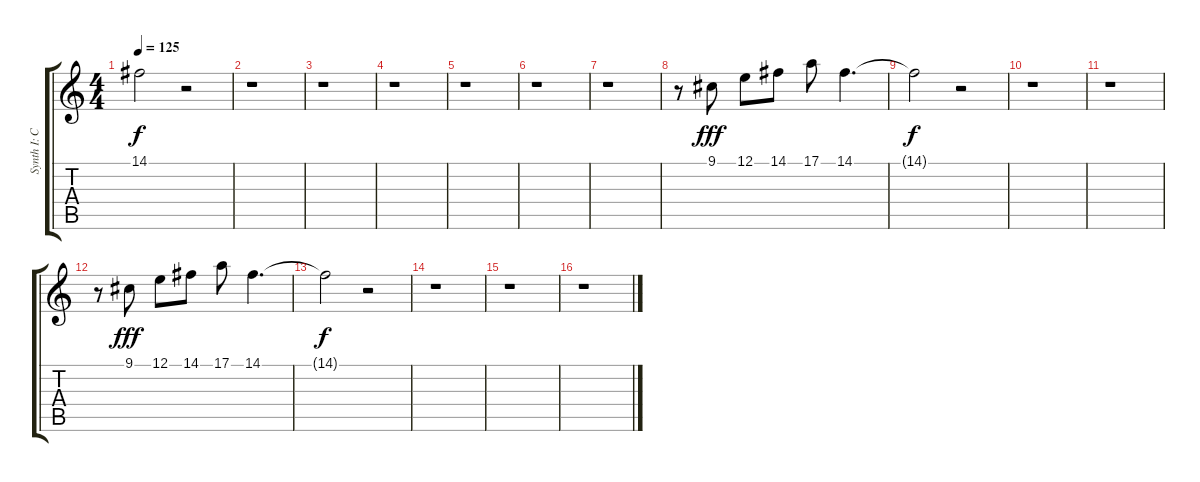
\track ("Synth I: Christine McVie" "Synth I: C") {instrument stringensemble1}
\staff {score tabs}
\tuning (E4 B3 G3 D3 A2 E2) {hide}
\ts (4 4)
\tempo 125
\clef g2
\ks c
14.1{t}.2{dy f} r.2 |
r.1 |
r.1 |
r.1 |
r.1 |
r.1 |
r.1 |
r.8 9.1.8{dy fff} 12.1.8 14.1.8 17.1.8 14.1.4{d} |
14.1{t}.2{dy f} r.2 |
r.1 |
r.1 |
r.8 9.1.8{dy fff} 12.1.8 14.1.8 17.1.8 14.1.4{d} |
14.1{t}.2{dy f} r.2 |
r.1 |
r.1 |
r.1
